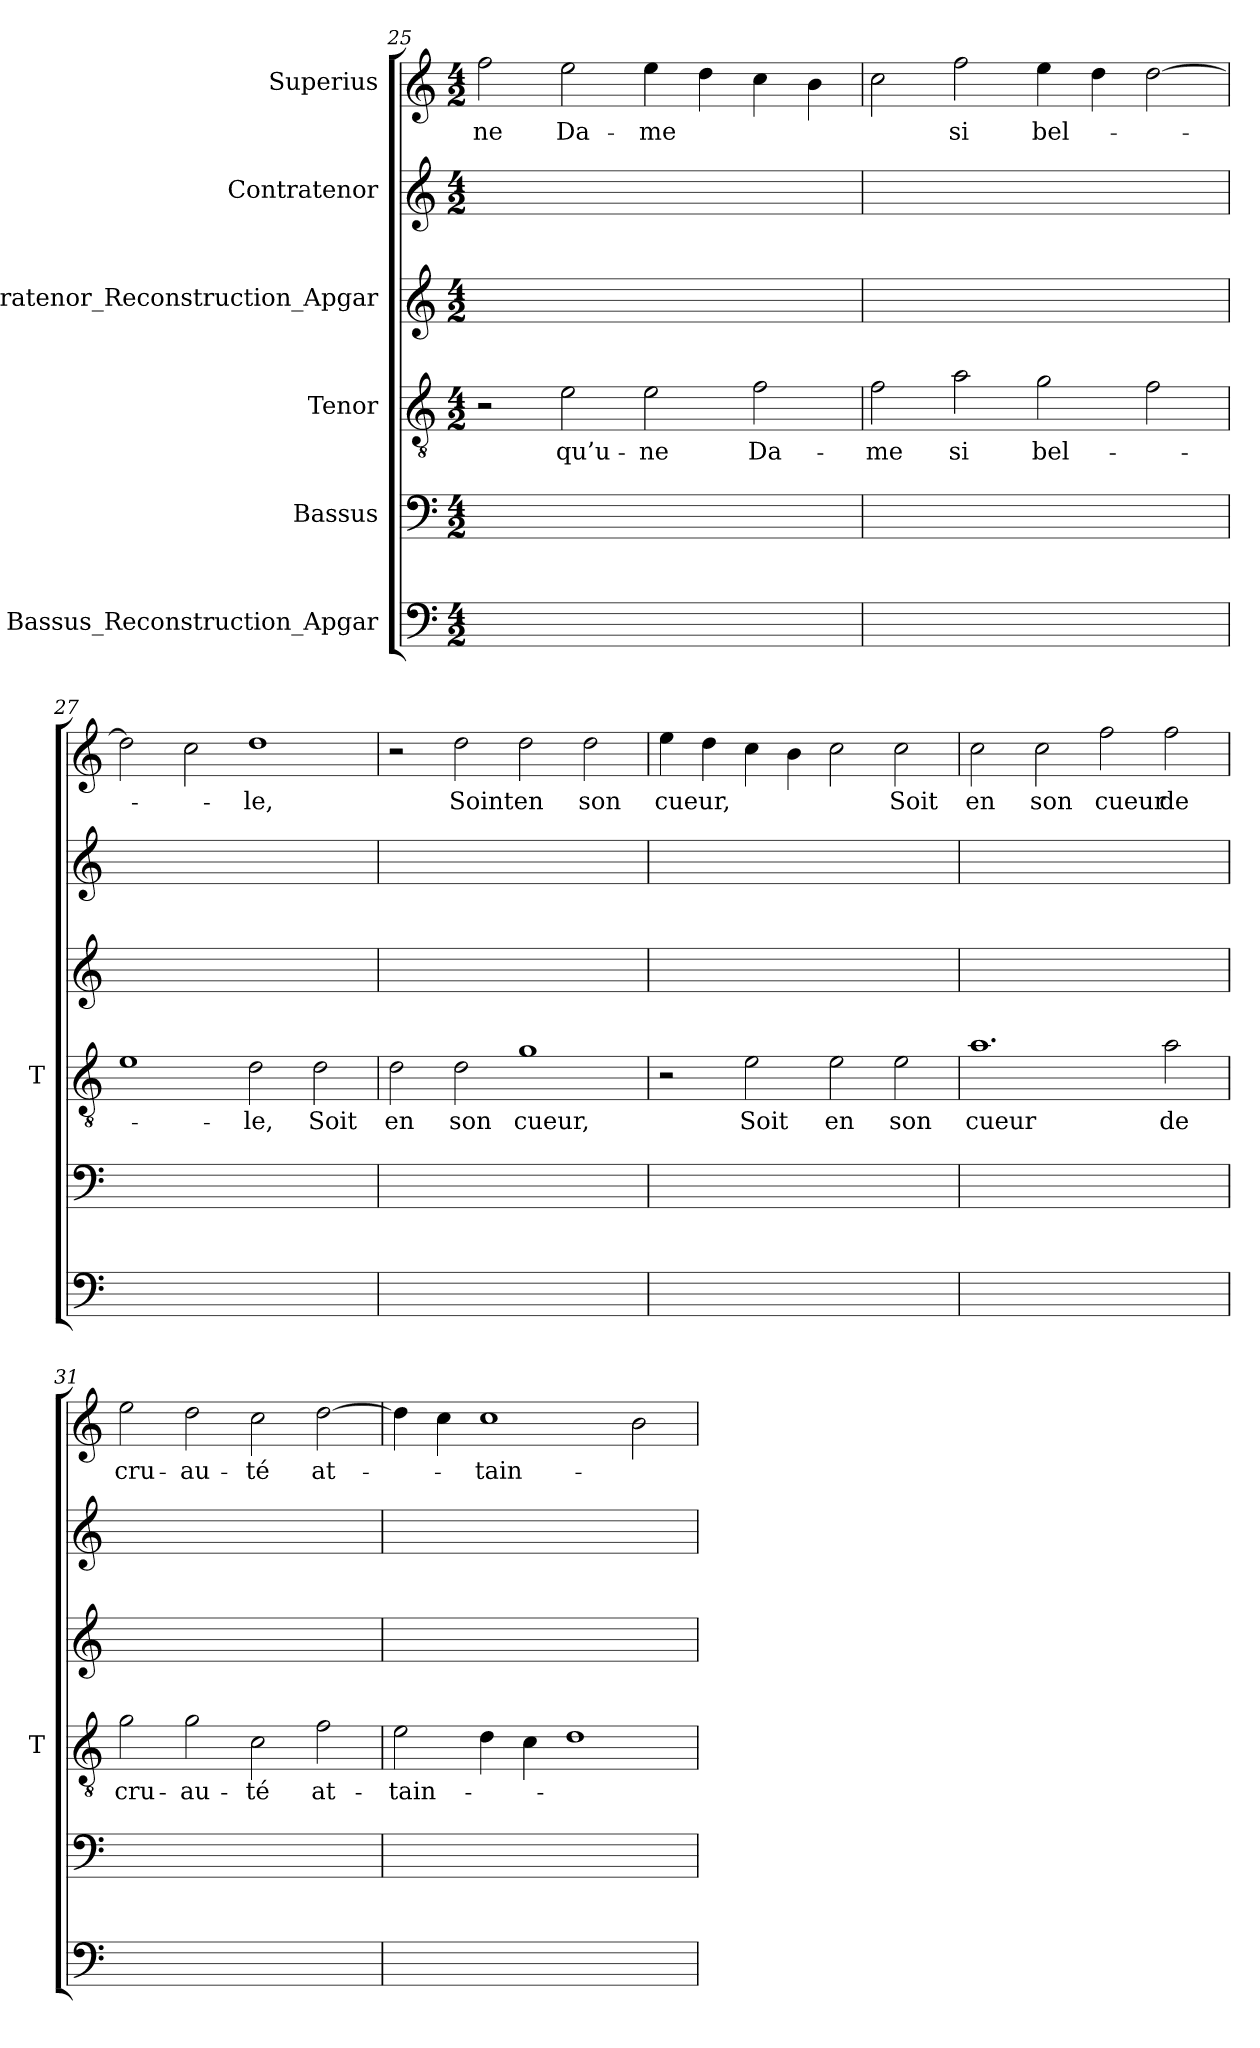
**kern	**kern	**kern	**text	**kern	**kern	**kern	**text
*part6	*part5	*part4	*part4	*part3	*part2	*part1	*part1
*staff6	*staff5	*staff4	*staff4	*staff3	*staff2	*staff1	*staff1
*I"Bassus_Reconstruction_Apgar	*I"Bassus	*I"Tenor	*	*I"Contratenor_Reconstruction_Apgar	*I"Contratenor	*I"Superius	*
*	*	*I'T	*	*	*	*	*
*clefF4	*clefF4	*clefGv2	*	*clefG2	*clefG2	*clefG2	*
*k[]	*k[]	*k[]	*	*k[]	*k[]	*k[]	*
*M4/2	*M4/2	*M4/2	*	*M4/2	*M4/2	*M4/2	*
=25	=25	=25	=25	=25	=25	=25	=25
0ryy	0ryy	2r	.	0ryy	0ryy	2ff	-ne
.	.	2e	qu’u-	.	.	2ee	Da-
.	.	2e	-ne	.	.	4ee	-me
.	.	.	.	.	.	4dd	.
.	.	2f	Da-	.	.	4cc	.
.	.	.	.	.	.	4b	.
=26	=26	=26	=26	=26	=26	=26	=26
0ryy	0ryy	2f	-me	0ryy	0ryy	2cc	.
.	.	2a	-si	.	.	2ff	-si
.	.	2g	bel-	.	.	4ee	bel-
.	.	.	.	.	.	4dd	.
.	.	2f	.	.	.	[2dd	.
=27	=27	=27	=27	=27	=27	=27	=27
0ryy	0ryy	1e	.	0ryy	0ryy	2dd]	.
.	.	.	.	.	.	2cc	.
.	.	2d	-le,	.	.	1dd	-le,
.	.	2d	-Soit	.	.	.	.
=28	=28	=28	=28	=28	=28	=28	=28
0ryy	0ryy	2d	-en	0ryy	0ryy	2r	.
.	.	2d	-son	.	.	2dd	-Soint
.	.	1g	-cueur,	.	.	2dd	-en
.	.	.	.	.	.	2dd	-son
=29	=29	=29	=29	=29	=29	=29	=29
0ryy	0ryy	2r	.	0ryy	0ryy	4ee	-cueur,
.	.	.	.	.	.	4dd	.
.	.	2e	-Soit	.	.	4cc	.
.	.	.	.	.	.	4b	.
.	.	2e	-en	.	.	2cc	.
.	.	2e	-son	.	.	2cc	-Soit
=30	=30	=30	=30	=30	=30	=30	=30
0ryy	0ryy	1.a	-cueur	0ryy	0ryy	2cc	-en
.	.	.	.	.	.	2cc	-son
.	.	.	.	.	.	2ff	-cueur
.	.	2a	-de	.	.	2ff	-de
=31	=31	=31	=31	=31	=31	=31	=31
0ryy	0ryy	2g	cru-	0ryy	0ryy	2ee	cru-
.	.	2g	au-	.	.	2dd	au-
.	.	2c	-té	.	.	2cc	-té
.	.	2f	at-	.	.	[2dd	at-
=32	=32	=32	=32	=32	=32	=32	=32
0ryy	0ryy	2e	tain-	0ryy	0ryy	4dd]	.
.	.	.	.	.	.	4cc	.
.	.	4d	.	.	.	1cc	tain-
.	.	4c	.	.	.	.	.
.	.	1d	.	.	.	.	.
.	.	.	.	.	.	2b	.
=	=	=	=	=	=	=	=
*-	*-	*-	*-	*-	*-	*-	*-
